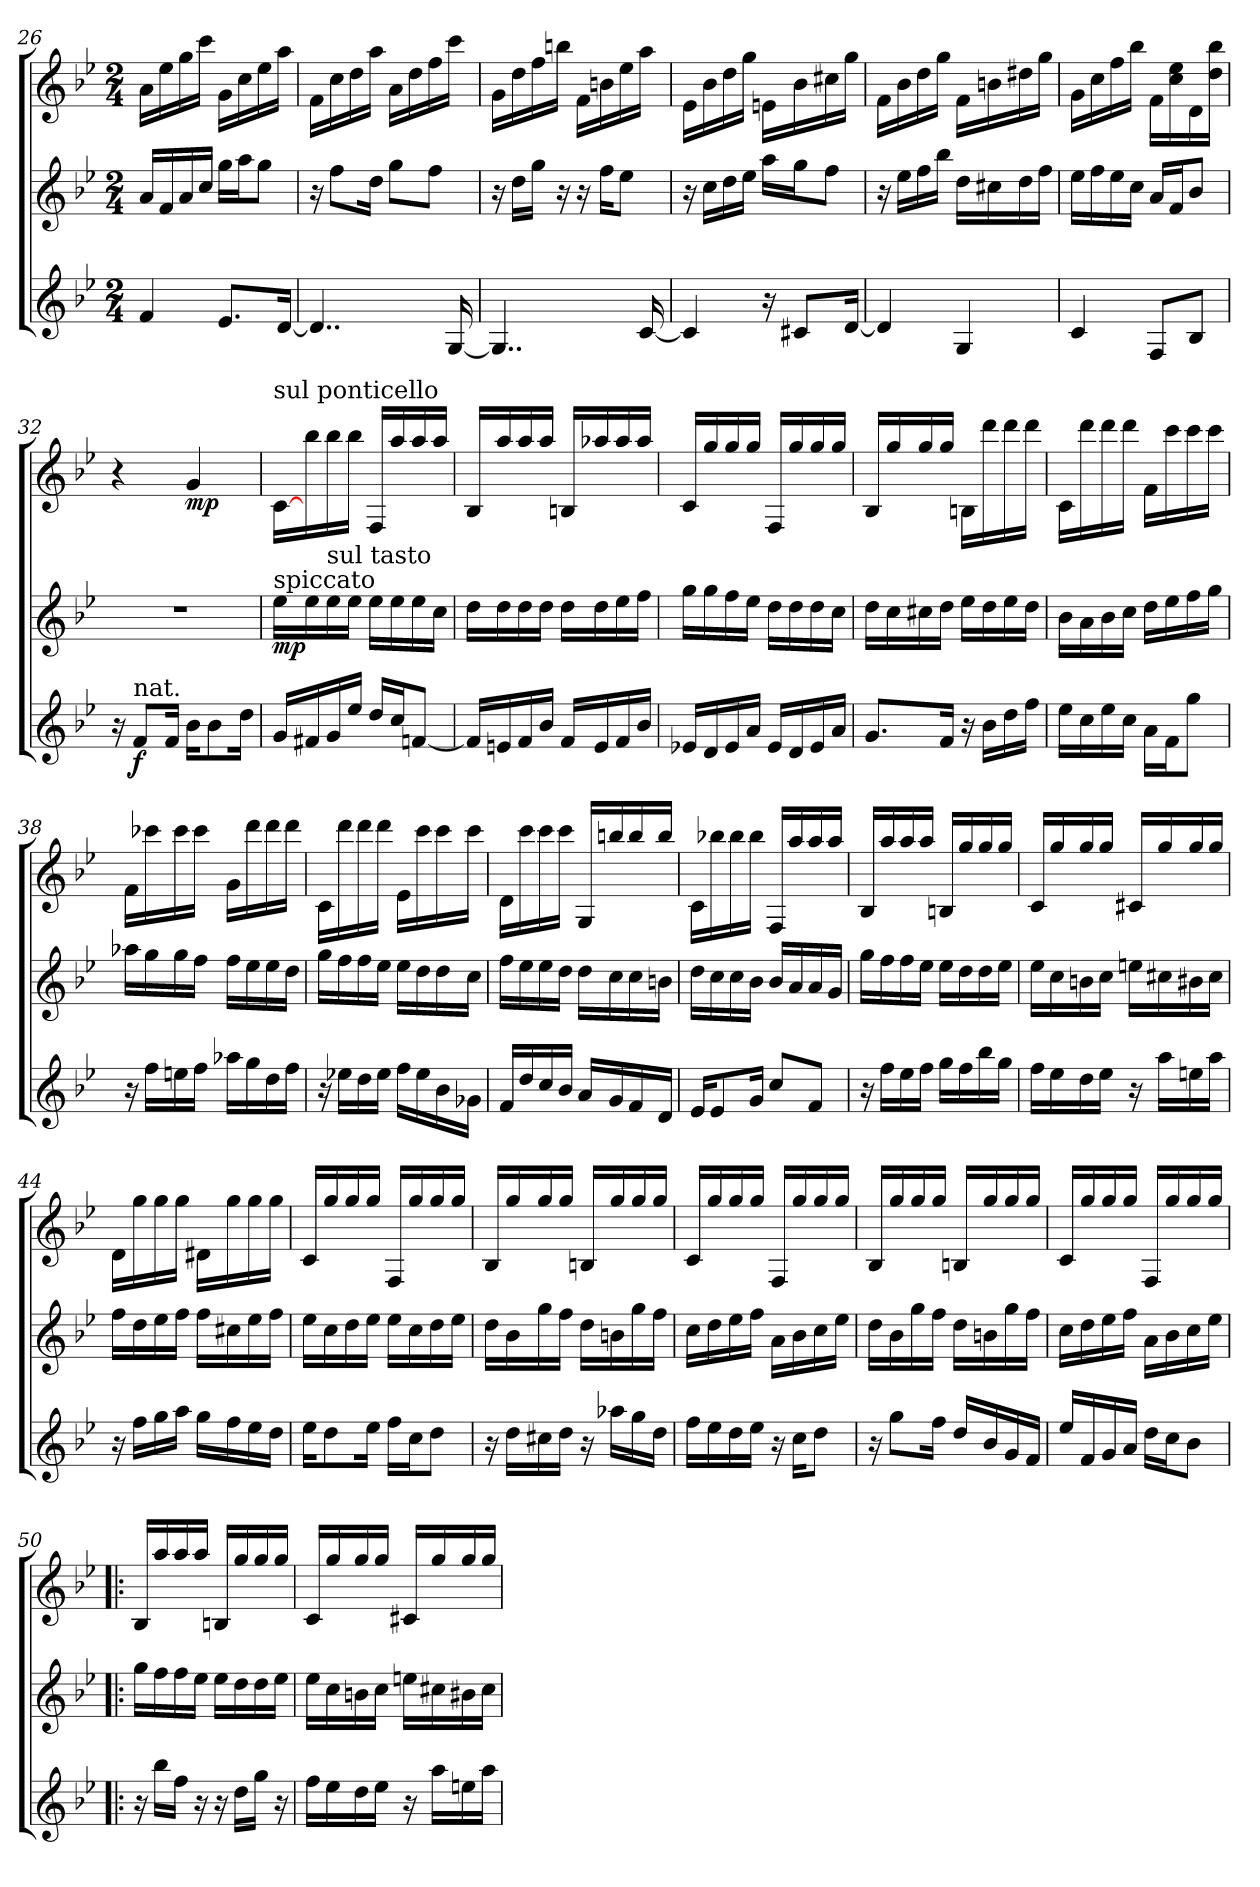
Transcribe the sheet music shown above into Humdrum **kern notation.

**kern	**dynam	**kern	**dynam	**kern	**dynam
*part3	*part3	*part2	*part2	*part1	*part1
*staff3	*staff3	*staff2	*staff2	*staff1	*staff1
*clefG2	*	*clefG2	*	*clefG2	*
*ITrd7c12	*	*ITrd7c12	*	*ITrd7c12	*
*k[b-e-]	*	*k[b-e-]	*	*k[b-e-]	*
*B-:	*	*B-:	*	*B-:	*
*M2/4	*	*M2/4	*	*M2/4	*
=26	=26	=26	=26	=26	=26
4F/	.	16A/LL	.	16A\LL	.
.	.	16F/	.	16e-\	.
.	.	16A/	.	16g\	.
.	.	16c/JJ	.	16cc\JJ	.
8.E-/L	.	16g\LL	.	16G\LL	.
.	.	16a\J	.	16c\	.
.	.	8g\J	.	16e-\	.
[16D/Jk	.	.	.	16a\JJ	.
=27	=27	=27	=27	=27	=27
4..D/]	.	16r	.	16F\LL	.
.	.	8f\L	.	16c\	.
.	.	.	.	16d\	.
.	.	16d\Jk	.	16a\JJ	.
.	.	8g\L	.	16A\LL	.
.	.	.	.	16d\	.
.	.	8f\J	.	16f\	.
[16GG/	.	.	.	16cc\JJ	.
!!LO:LB:g=z
=28	=28	=28	=28	=28	=28
4..GG/]	.	16r	.	16G\LL	.
.	.	16d\LL	.	16d\	.
.	.	16g\JJ	.	16f\	.
.	.	16r	.	16bn\JJ	.
.	.	16r	.	16F\LL	.
.	.	16f\KL	.	16Bn\	.
.	.	8e-\J	.	16e-\	.
[16C/	.	.	.	16a\JJ	.
=29	=29	=29	=29	=29	=29
4C/]	.	16r	.	16E-\LL	.
.	.	16c\LL	.	16B-\	.
.	.	16d\	.	16d\	.
.	.	16e-\JJ	.	16g\JJ	.
16r	.	16a\LL	.	16En\LL	.
8C#X/L	.	16g\J	.	16B-\	.
.	.	8f\J	.	16c#X\	.
[16D/Jk	.	.	.	16g\JJ	.
=30	=30	=30	=30	=30	=30
4D/]	.	16r	.	16F\LL	.
.	.	16e-\LL	.	16B-\	.
.	.	16f\	.	16d\	.
.	.	16b-\JJ	.	16g\JJ	.
4GG/	.	16d\LL	.	16F\LL	.
.	.	16c#X\	.	16Bn\	.
.	.	16d\	.	16d#X\	.
.	.	16f\JJ	.	16g\JJ	.
=31	=31	=31	=31	=31	=31
4C/	.	16e-\LL	.	16G\LL	.
.	.	16f\	.	16c\	.
.	.	16e-\	.	16f\	.
.	.	16c\JJ	.	16b-\JJ	.
8FF/L	.	16A/LL	.	16F\LL	.
.	.	16F/J	.	16c\ 16e-\	.
8BB-/J	.	8B-/J	.	16D\	.
.	.	.	.	16d\ 16b-\JJ	.
!!LO:PB:g=z
=32	=32	=32	=32	=32	=32
16r	.	2r	.	4r	.
!LO:TX:a:t=nat.	!	!	!	!	!
!	!LO:DY:b	!	!	!	!
8F/L	f	.	.	.	.
16F/Jk	.	.	.	.	.
!	!	!	!	!	!LO:DY:b
16B-\KL	.	.	.	4G/	mp
8B-\	.	.	.	.	.
16d\Jk	.	.	.	.	.
=33	=33	=33	=33	=33	=33
!	!	!	!	!LO:TX:a:t=sul ponticello	!
!	!	!LO:TX:a:t=spiccato	!	!	!
!	!	!	!LO:DY:b	!	!
16G/LL	.	16e-\LL	mp	[16C\LL	.
16F#X/	.	16e-\	.	16b-\	.
!	!	!LO:TX:a:t=sul tasto	!	!	!
16G/	.	16e-\	.	16b-\	.
16e-/JJ	.	16e-\JJ	.	16b-\JJ	.
16d/LL	.	16e-\LL	.	16FF/LL	.
16c/J	.	16e-\	.	16a/	.
[8Fn/J	.	16e-\	.	16a/	.
.	.	16c\JJ	.	16a/JJ	.
=34	=34	=34	=34	=34	=34
16F/LL]	.	16d\LL	.	16BB-/LL	.
16En/	.	16d\	.	16a/	.
16F/	.	16d\	.	16a/	.
16B-/JJ	.	16d\JJ	.	16a/JJ	.
16F/LL	.	16d\LL	.	16BBn/LL	.
16E/	.	16d\	.	16a-X/	.
16F/	.	16e-\	.	16a-/	.
16B-/JJ	.	16f\JJ	.	16a-/JJ	.
=35	=35	=35	=35	=35	=35
16E-X/LL	.	16g\LL	.	16C/LL	.
16D/	.	16g\	.	16g/	.
16E-/	.	16f\	.	16g/	.
16A/JJ	.	16e-\JJ	.	16g/JJ	.
16E-/LL	.	16d\LL	.	16FF/LL	.
16D/	.	16d\	.	16g/	.
16E-/	.	16d\	.	16g/	.
16A/JJ	.	16c\JJ	.	16g/JJ	.
!!LO:LB:g=z
=36	=36	=36	=36	=36	=36
8.G/L	.	16d\LL	.	16BB-/LL	.
.	.	16c\	.	16g/	.
.	.	16c#X\	.	16g/	.
16F/Jk	.	16d\JJ	.	16g/JJ	.
16r	.	16e-\LL	.	16BBn\LL	.
16B-\LL	.	16d\	.	16dd\	.
16d\	.	16e-\	.	16dd\	.
16f\JJ	.	16d\JJ	.	16dd\JJ	.
=37	=37	=37	=37	=37	=37
16e-\LL	.	16B-\LL	.	16C\LL	.
16c\	.	16A\	.	16dd\	.
16e-\	.	16B-\	.	16dd\	.
16c\JJ	.	16c\JJ	.	16dd\JJ	.
16A\LL	.	16d\LL	.	16F\LL	.
16F\J	.	16e-\	.	16cc\	.
8g\J	.	16f\	.	16cc\	.
.	.	16g\JJ	.	16cc\JJ	.
=38	=38	=38	=38	=38	=38
16r	.	16a-X\LL	.	16F\LL	.
16f\LL	.	16g\	.	16cc-X\	.
16en\	.	16g\	.	16cc-\	.
16f\JJ	.	16f\JJ	.	16cc-\JJ	.
16a-X\LL	.	16f\LL	.	16G\LL	.
16g\	.	16e-\	.	16dd\	.
16d\	.	16e-\	.	16dd\	.
16f\JJ	.	16d\JJ	.	16dd\JJ	.
=39	=39	=39	=39	=39	=39
16r	.	16g\LL	.	16C\LL	.
16e-X\LL	.	16f\	.	16dd\	.
16d\	.	16f\	.	16dd\	.
16e-\JJ	.	16e-\JJ	.	16dd\JJ	.
16f\LL	.	16e-\LL	.	16E-\LL	.
16e-\	.	16d\	.	16cc\	.
16B-\	.	16d\	.	16cc\	.
16G-X\JJ	.	16c\JJ	.	16cc\JJ	.
!!LO:LB:g=z
=40	=40	=40	=40	=40	=40
16F/LL	.	16f\LL	.	16D\LL	.
16d/	.	16e-\	.	16cc\	.
16c/	.	16e-\	.	16cc\	.
16B-/JJ	.	16d\JJ	.	16cc\JJ	.
16A/LL	.	16d\LL	.	16GG/LL	.
16G/	.	16c\	.	16bn/	.
16F/	.	16c\	.	16b/	.
16D/JJ	.	16Bn\JJ	.	16b/JJ	.
=41	=41	=41	=41	=41	=41
16E-/KL	.	16d\LL	.	16C\LL	.
8E-/	.	16c\	.	16b-X\	.
.	.	16c\	.	16b-\	.
16G/Jk	.	16B-\JJ	.	16b-\JJ	.
8c/L	.	16B-/LL	.	16FF/LL	.
.	.	16A/	.	16a/	.
8F/J	.	16A/	.	16a/	.
.	.	16G/JJ	.	16a/JJ	.
=42	=42	=42	=42	=42	=42
16r	.	16g\LL	.	16BB-/LL	.
16f\LL	.	16f\	.	16a/	.
16e-\	.	16f\	.	16a/	.
16f\JJ	.	16e-\JJ	.	16a/JJ	.
16g\LL	.	16e-\LL	.	16BBn/LL	.
16f\	.	16d\	.	16g/	.
16b-\	.	16d\	.	16g/	.
16g\JJ	.	16e-\JJ	.	16g/JJ	.
=43	=43	=43	=43	=43	=43
16f\LL	.	16e-\LL	.	16C/LL	.
16e-\	.	16c\	.	16g/	.
16d\	.	16Bn\	.	16g/	.
16e-\JJ	.	16c\JJ	.	16g/JJ	.
16r	.	16en\LL	.	16C#X/LL	.
16a\LL	.	16c#X\	.	16g/	.
16en\	.	16B#X\	.	16g/	.
16a\JJ	.	16c#\JJ	.	16g/JJ	.
!!LO:LB:g=z
=44	=44	=44	=44	=44	=44
16r	.	16f\LL	.	16D\LL	.
16f\LL	.	16d\	.	16g\	.
16g\	.	16e-\	.	16g\	.
16a\JJ	.	16f\JJ	.	16g\JJ	.
16g\LL	.	16f\LL	.	16D#X\LL	.
16f\	.	16c#X\	.	16g\	.
16e-\	.	16e-\	.	16g\	.
16d\JJ	.	16f\JJ	.	16g\JJ	.
=45	=45	=45	=45	=45	=45
16e-\KL	.	16e-\LL	.	16C/LL	.
8d\	.	16c\	.	16g/	.
.	.	16d\	.	16g/	.
16e-\Jk	.	16e-\JJ	.	16g/JJ	.
16f\LL	.	16e-\LL	.	16FF/LL	.
16c\J	.	16c\	.	16g/	.
8d\J	.	16d\	.	16g/	.
.	.	16e-\JJ	.	16g/JJ	.
=46	=46	=46	=46	=46	=46
16r	.	16d\LL	.	16BB-/LL	.
16d\LL	.	16B-\	.	16g/	.
16c#X\	.	16g\	.	16g/	.
16d\JJ	.	16f\JJ	.	16g/JJ	.
16r	.	16d\LL	.	16BBn/LL	.
16a-X\LL	.	16Bn\	.	16g/	.
16g\	.	16g\	.	16g/	.
16d\JJ	.	16f\JJ	.	16g/JJ	.
=47	=47	=47	=47	=47	=47
16f\LL	.	16c\LL	.	16C/LL	.
16e-\	.	16d\	.	16g/	.
16d\	.	16e-\	.	16g/	.
16e-\JJ	.	16f\JJ	.	16g/JJ	.
16r	.	16A\LL	.	16FF/LL	.
16c\KL	.	16B-\	.	16g/	.
8d\J	.	16c\	.	16g/	.
.	.	16e-\JJ	.	16g/JJ	.
!!LO:PB:g=z
=48	=48	=48	=48	=48	=48
16r	.	16d\LL	.	16BB-/LL	.
8g\L	.	16B-\	.	16g/	.
.	.	16g\	.	16g/	.
16f\Jk	.	16f\JJ	.	16g/JJ	.
16d/LL	.	16d\LL	.	16BBn/LL	.
16B-/	.	16Bn\	.	16g/	.
16G/	.	16g\	.	16g/	.
16F/JJ	.	16f\JJ	.	16g/JJ	.
=49	=49	=49	=49	=49	=49
16e-/LL	.	16c\LL	.	16C/LL	.
16F/	.	16d\	.	16g/	.
16G/	.	16e-\	.	16g/	.
16A/JJ	.	16f\JJ	.	16g/JJ	.
16d\LL	.	16A\LL	.	16FF/LL	.
16c\J	.	16B-\	.	16g/	.
8B-\J	.	16c\	.	16g/	.
.	.	16e-\JJ	.	16g/JJ	.
=50!|:	=50!|:	=50!|:	=50!|:	=50!|:	=50!|:
16r	.	16g\LL	.	16BB-/LL	.
16b-\LL	.	16f\	.	16a/	.
16f\JJ	.	16f\	.	16a/	.
16r	.	16e-\JJ	.	16a/JJ	.
16r	.	16e-\LL	.	16BBn/LL	.
16d\LL	.	16d\	.	16g/	.
16g\JJ	.	16d\	.	16g/	.
16r	.	16e-\JJ	.	16g/JJ	.
=51	=51	=51	=51	=51	=51
16f\LL	.	16e-\LL	.	16C/LL	.
16e-\	.	16c\	.	16g/	.
16d\	.	16Bn\	.	16g/	.
16e-\JJ	.	16c\JJ	.	16g/JJ	.
16r	.	16en\LL	.	16C#X/LL	.
16a\LL	.	16c#X\	.	16g/	.
16en\	.	16B#X\	.	16g/	.
16a\JJ	.	16c#\JJ	.	16g/JJ	.
=	=	=	=	=	=
*-	*-	*-	*-	*-	*-
